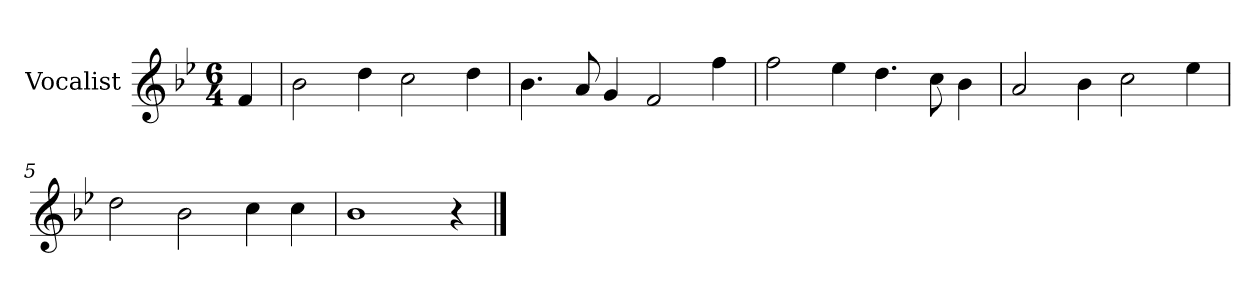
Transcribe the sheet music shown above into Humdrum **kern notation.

**kern
*part1
*staff1
*I"Vocalist
*k[b-e-]
*B-:
*M6/4
=
4f
=1
2b-
4dd
2cc
4dd
=2
4.b-
8a
4g
2f
4ff
=3
2ff
4ee-
4.dd
8cc
4b-
=4
2a
4b-
2cc
4ee-
=5
2dd
2b-
4cc
4cc
=6
1b-
4r
==
*-
